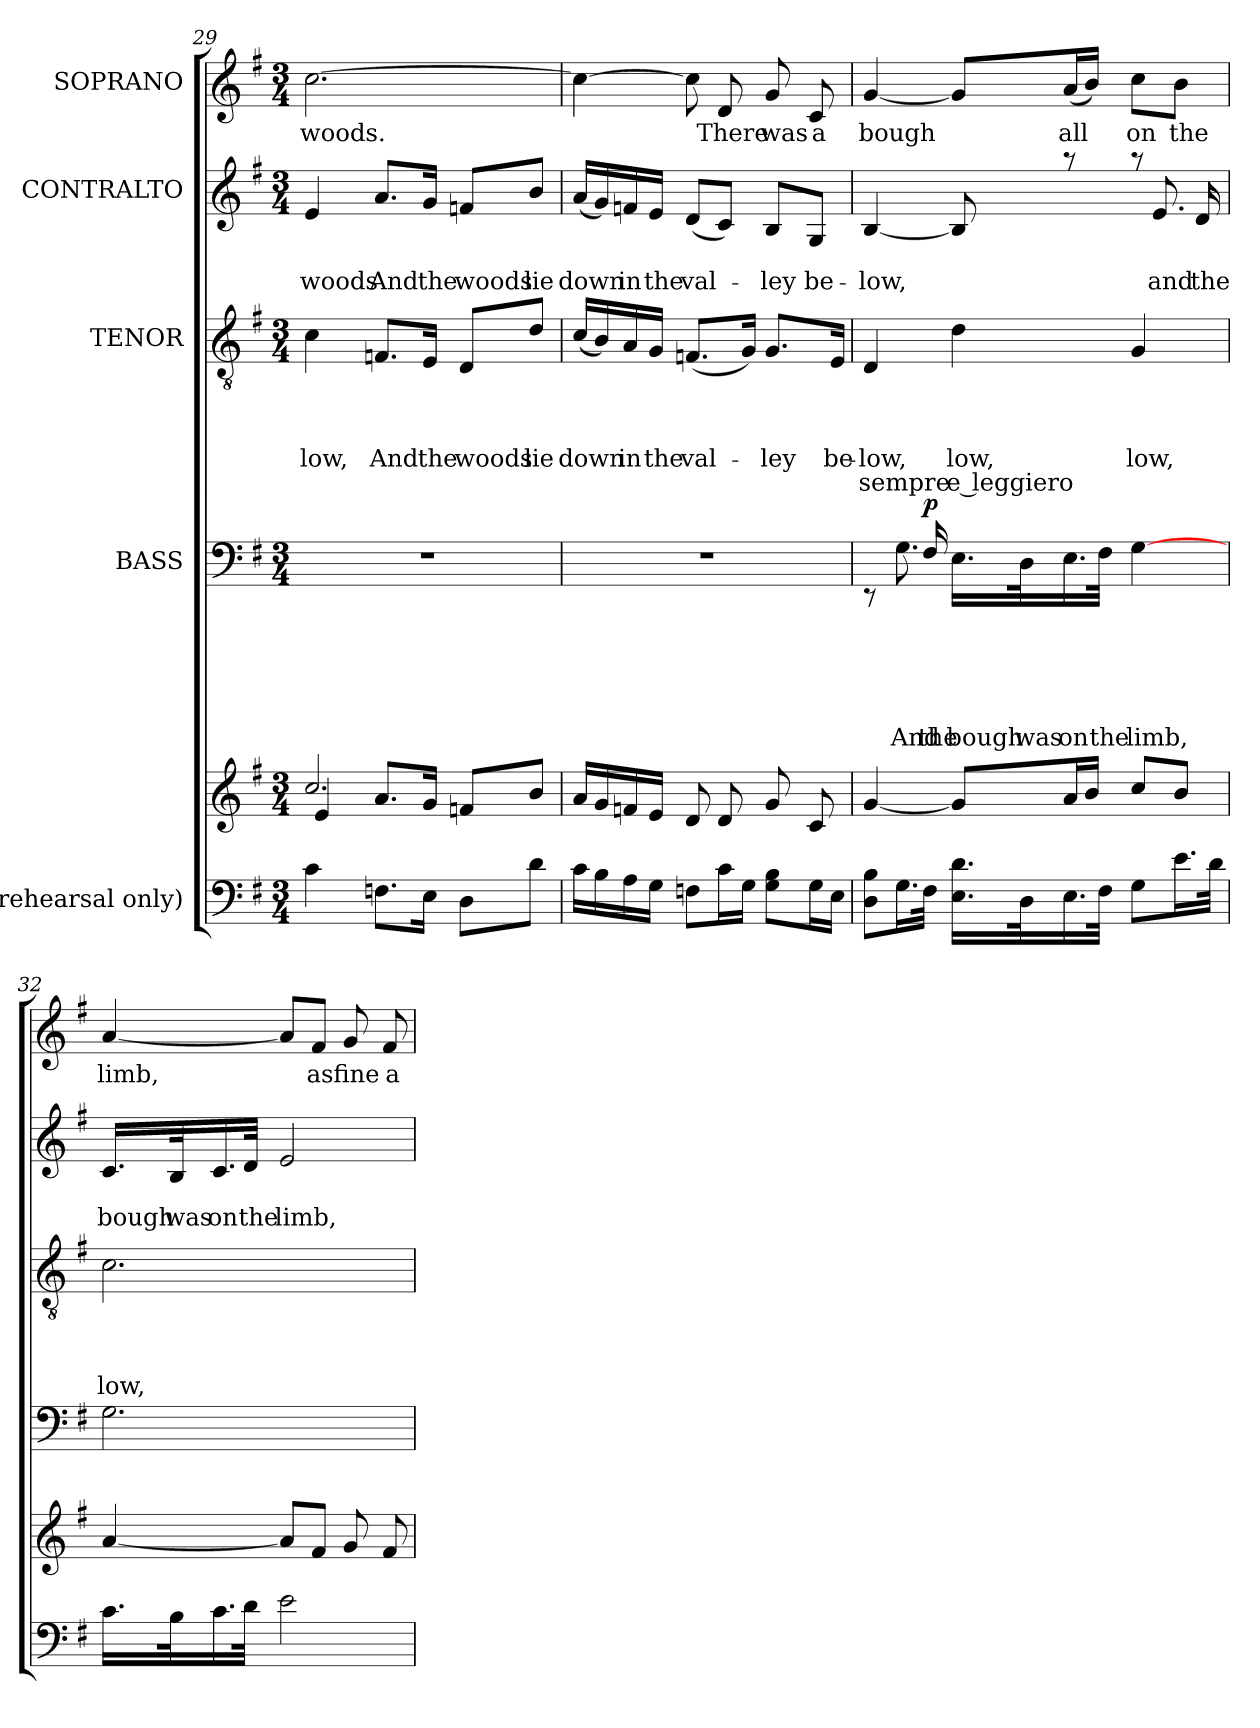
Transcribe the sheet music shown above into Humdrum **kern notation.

**kern	**kern	**kern	**text	**text	**text	**text	**text	**text	**dynam	**kern	**text	**text	**text	**text	**text	**kern	**text	**text	**kern	**text
*part5	*part5	*part4	*part4	*part4	*part4	*part4	*part4	*part4	*part4	*part3	*part3	*part3	*part3	*part3	*part3	*part2	*part2	*part2	*part1	*part1
*staff6	*staff5	*staff4	*staff4	*staff4	*staff4	*staff4	*staff4	*staff4	*staff4	*staff3	*staff3	*staff3	*staff3	*staff3	*staff3	*staff2	*staff2	*staff2	*staff1	*staff1
*I"(rehearsal only)	*	*I"BASS	*	*	*	*	*	*	*	*I"TENOR	*	*	*	*	*	*I"CONTRALTO	*	*	*I"SOPRANO	*
*clefF4	*clefG2	*clefF4	*	*	*	*	*	*	*	*clefGv2	*	*	*	*	*	*clefG2	*	*	*clefG2	*
*k[f#]	*k[f#]	*k[f#]	*	*	*	*	*	*	*	*k[f#]	*	*	*	*	*	*k[f#]	*	*	*k[f#]	*
*G:	*G:	*G:	*	*	*	*	*	*	*	*G:	*	*	*	*	*	*G:	*	*	*G:	*
*M3/4	*M3/4	*M3/4	*	*	*	*	*	*	*	*M3/4	*	*	*	*	*	*M3/4	*	*	*M3/4	*
=29	=29	=29	=29	=29	=29	=29	=29	=29	=29	=29	=29	=29	=29	=29	=29	=29	=29	=29	=29	=29
*	*^	*	*	*	*	*	*	*	*	*	*	*	*	*	*	*	*	*	*	*
!	!	!	!	!	!	!	!	!	!	!	!	!	!	!	!LO:LY:b	!	!	!	!LO:LY:b	!	!LO:LY:b
4c\	2.cc/	4e/	2.r	.	.	.	.	.	.	.	4c\	.	.	.	low,	.	4e/	.	woods	[>2.cc\	woods.
!	!	!	!	!	!	!	!	!	!	!	!	!	!	!	!LO:LY:b	!	!	!	!LO:LY:b	!	!
8.Fn\L	.	8.a/L	.	.	.	.	.	.	.	.	8.Fn/L	.	.	.	And	.	8.a/L	.	And	.	.
!	!	!	!	!	!	!	!	!	!	!	!	!	!	!	!LO:LY:b	!	!	!	!LO:LY:b	!	!
16E\Jk	.	16g/Jk	.	.	.	.	.	.	.	.	16E/Jk	.	.	.	the	.	16g/Jk	.	the	.	.
!	!	!	!	!	!	!	!	!	!	!	!	!	!	!	!LO:LY:b	!	!	!	!LO:LY:b	!	!
8D\L	.	8fn/L	.	.	.	.	.	.	.	.	8D/L	.	.	.	woods	.	8fn/L	.	woods	.	.
!	!	!	!	!	!	!	!	!	!	!	!	!	!	!	!LO:LY:b	!	!	!	!LO:LY:b	!	!
8d\J	.	8b/J	.	.	.	.	.	.	.	.	8d/J	.	.	.	lie	.	8b/J	.	lie	.	.
=30!	=30!	=30!	=30!	=30!	=30!	=30!	=30!	=30!	=30!	=30!	=30!	=30!	=30!	=30!	=30!	=30!	=30!	=30!	=30!	=30!	=30!
!	!	!	!	!	!	!	!	!	!	!	!	!	!	!	!LO:LY:b	!	!	!	!LO:LY:b	!	!
*	*v	*v	*	*	*	*	*	*	*	*	*	*	*	*	*	*	*	*	*	*	*
16c\LL	16a/LL	2.r	.	.	.	.	.	.	.	(<16c/LL	.	.	.	down	.	(<16a/LL	.	down	4cc\_	.
16B\	16g/	.	.	.	.	.	.	.	.	16B/)	.	.	.	.	.	16g/)	.	.	.	.
!	!	!	!	!	!	!	!	!	!	!	!	!	!	!LO:LY:b	!	!	!	!LO:LY:b	!	!
16A\	16fn/	.	.	.	.	.	.	.	.	16A/	.	.	.	in	.	16fn/	.	in	.	.
!	!	!	!	!	!	!	!	!	!	!	!	!	!	!LO:LY:b	!	!	!	!LO:LY:b	!	!
16G\JJ	16e/JJ	.	.	.	.	.	.	.	.	16G/JJ	.	.	.	the	.	16e/JJ	.	the	.	.
!	!	!	!	!	!	!	!	!	!	!	!	!	!	!LO:LY:b	!	!	!	!LO:LY:b	!	!
8Fn\L	8d/	.	.	.	.	.	.	.	.	(<8.Fn/L	.	.	.	val-	.	(<8d/L	.	val-	8cc\]	.
!	!	!	!	!	!	!	!	!	!	!	!	!	!	!	!	!	!	!	!	!LO:LY:b
16c\L	8d/	.	.	.	.	.	.	.	.	.	.	.	.	.	.	8c/J)	.	.	8d/	There
16G\JJ	.	.	.	.	.	.	.	.	.	16G/Jk)	.	.	.	.	.	.	.	.	.	.
!	!	!	!	!	!	!	!	!	!	!	!	!	!	!LO:LY:b	!	!	!	!LO:LY:b	!	!LO:LY:b
8G\ 8B\L	8g/	.	.	.	.	.	.	.	.	8.G/L	.	.	.	-ley	.	8B/L	.	-ley	8g/	was
!	!	!	!	!	!	!	!	!	!	!	!	!	!	!	!	!	!	!LO:LY:b	!	!LO:LY:b
16G\L	8c/	.	.	.	.	.	.	.	.	.	.	.	.	.	.	8G/J	.	be-	8c/	a
!	!	!	!	!	!	!	!	!	!	!	!	!	!	!LO:LY:b	!	!	!	!	!	!
16E\JJ	.	.	.	.	.	.	.	.	.	16E/Jk	.	.	.	be-	.	.	.	.	.	.
!!LO:PB:g=z
=31!	=31!	=31!	=31!	=31!	=31!	=31!	=31!	=31!	=31!	=31!	=31!	=31!	=31!	=31!	=31!	=31!	=31!	=31!	=31!	=31!
*	*	*^	*	*	*	*	*	*	*	*	*	*	*	*	*	*	*	*	*	*
*	*	*	*^	*	*	*	*	*	*	*	*	*	*	*	*	*	*	*	*	*	*
!	!	!	!	!	!	!	!	!	!	!	!	!	!	!	!	!LO:LY:b	!LO:LY:b	!	!	!LO:LY:b	!	!LO:LY:b
*	*	*	*	*	*	*	*	*	*	*	*	*	*	*	*	*	*	*^	*	*	*	*
*	*	*	*	*	*	*	*	*	*	*	*	*	*	*	*	*	*	*	*^	*	*	*	*
8D\ 8B\L	[<4g/	8..ryy	8rEE	4ryy	.	.	.	.	.	.	.	4D/	.	.	.	-low,	sempre	[<4B/	2ryy	2ryy	.	-low,	[<4g/	bough
!	!	!	!	!	!	!	!	!	!	!LO:LY:b	!	!	!	!	!	!	!	!	!	!	!	!	!	!
16.G\L	.	.	8.G\	.	.	.	.	.	.	And	.	.	.	.	.	.	.	.	.	.	.	.	.	.
!	!	!	!	!	!	!	!	!	!	!LO:LY:b	!LO:DY:a	!	!	!	!	!	!	!	!	!	!	!	!	!
32F#\JJk	.	16F#/	.	.	.	.	.	.	.	the	p	.	.	.	.	.	.	.	.	.	.	.	.	.
!	!	!	!	!	!	!	!	!	!	!LO:LY:b	!	!	!	!	!	!LO:LY:b	!LO:LY:b	!	!	!	!	!	!	!
16.E\ 16.d\LL	8g/L]	.	.	16.E\LL	.	.	.	.	.	bough	.	4d\	.	.	.	low,	e leggiero	8B/]	.	.	.	.	8g/L]	.
.	.	4...ryy	.	.	.	.	.	.	.	.	.	.	.	.	.	.	.	.	.	.	.	.	.	.
.	.	.	4..ryy	.	.	.	.	.	.	.	.	.	.	.	.	.	.	.	.	.	.	.	.	.
!	!	!	!	!	!	!	!	!	!	!LO:LY:b	!	!	!	!	!	!	!	!	!	!	!	!	!	!
32D\k	.	.	.	32D\k	.	.	.	.	.	was	.	.	.	.	.	.	.	.	.	.	.	.	.	.
!	!	!	!	!	!	!	!	!	!	!LO:LY:b	!	!	!	!	!	!	!	!	!	!	!	!	!	!LO:LY:b
16.E\	16a/L	.	.	16.E\	.	.	.	.	.	on	.	.	.	.	.	.	.	8raa	.	.	.	.	(<16a/L	all
.	16b/JJ	.	.	.	.	.	.	.	.	.	.	.	.	.	.	.	.	.	.	.	.	.	16b/JJ)	.
!	!	!	!	!	!	!	!	!	!	!LO:LY:b	!	!	!	!	!	!	!	!	!	!	!	!	!	!
32F#\JJk	.	.	.	32F#\JJk	.	.	.	.	.	the	.	.	.	.	.	.	.	.	.	.	.	.	.	.
!	!	!	!	!	!	!	!	!	!	!LO:LY:b	!	!	!	!	!	!LO:LY:b	!	!	!	!	!	!	!	!LO:LY:b
8G\L	8cc/L	.	.	[>4G\	.	.	.	.	.	limb,	.	4G/	.	.	.	low,	.	8raa	16ryy	8.ryy	.	.	8cc\L	on
!	!	!	!	!	!	!	!	!	!	!	!	!	!	!	!	!	!	!	!	!	!	!LO:LY:b	!	!
.	.	.	.	.	.	.	.	.	.	.	.	.	.	.	.	.	.	.	8.e/	.	.	and	.	.
!	!	!	!	!	!	!	!	!	!	!	!	!	!	!	!	!	!	!	!	!	!	!	!	!LO:LY:b
16.e\L	8b/J	.	.	.	.	.	.	.	.	.	.	.	.	.	.	.	.	8ryy	.	.	.	.	8b\J	the
!	!	!	!	!	!	!	!	!	!	!	!	!	!	!	!	!	!	!	!	!	!	!LO:LY:b	!	!
.	.	.	.	.	.	.	.	.	.	.	.	.	.	.	.	.	.	.	.	16d/	.	the	.	.
32d\JJk	.	.	.	.	.	.	.	.	.	.	.	.	.	.	.	.	.	.	.	.	.	.	.	.
*	*	*v	*v	*v	*	*	*	*	*	*	*	*	*	*	*	*	*	*v	*v	*v	*	*	*	*
=32!	=32!	=32!	=32!	=32!	=32!	=32!	=32!	=32!	=32!	=32!	=32!	=32!	=32!	=32!	=32!	=32!	=32!	=32!	=32!	=32!
!	!	!	!	!	!	!	!	!	!	!	!	!	!	!LO:LY:b	!	!	!	!LO:LY:b	!	!LO:LY:b
16.c\LL	[<4a/	2.G\	.	.	.	.	.	.	.	2.c\	.	.	.	low,	.	16.c/LL	.	bough	[<4a/	limb,
!	!	!	!	!	!	!	!	!	!	!	!	!	!	!	!	!	!	!LO:LY:b	!	!
32B\k	.	.	.	.	.	.	.	.	.	.	.	.	.	.	.	32B/k	.	was	.	.
!	!	!	!	!	!	!	!	!	!	!	!	!	!	!	!	!	!	!LO:LY:b	!	!
16.c\	.	.	.	.	.	.	.	.	.	.	.	.	.	.	.	16.c/	.	on	.	.
!	!	!	!	!	!	!	!	!	!	!	!	!	!	!	!	!	!	!LO:LY:b	!	!
32d\JJk	.	.	.	.	.	.	.	.	.	.	.	.	.	.	.	32d/JJk	.	the	.	.
!	!	!	!	!	!	!	!	!	!	!	!	!	!	!	!	!	!	!LO:LY:b	!	!
2e\	8a/L]	.	.	.	.	.	.	.	.	.	.	.	.	.	.	2e/	.	limb,	8a/L]	.
!	!	!	!	!	!	!	!	!	!	!	!	!	!	!	!	!	!	!	!	!LO:LY:b
.	8f#/J	.	.	.	.	.	.	.	.	.	.	.	.	.	.	.	.	.	8f#/J	as
!	!	!	!	!	!	!	!	!	!	!	!	!	!	!	!	!	!	!	!	!LO:LY:b
.	8g/	.	.	.	.	.	.	.	.	.	.	.	.	.	.	.	.	.	8g/	fine
!	!	!	!	!	!	!	!	!	!	!	!	!	!	!	!	!	!	!	!	!LO:LY:b
.	8f#/	.	.	.	.	.	.	.	.	.	.	.	.	.	.	.	.	.	8f#/	a
=!	=!	=!	=!	=!	=!	=!	=!	=!	=!	=!	=!	=!	=!	=!	=!	=!	=!	=!	=!	=!
*-	*-	*-	*-	*-	*-	*-	*-	*-	*-	*-	*-	*-	*-	*-	*-	*-	*-	*-	*-	*-
